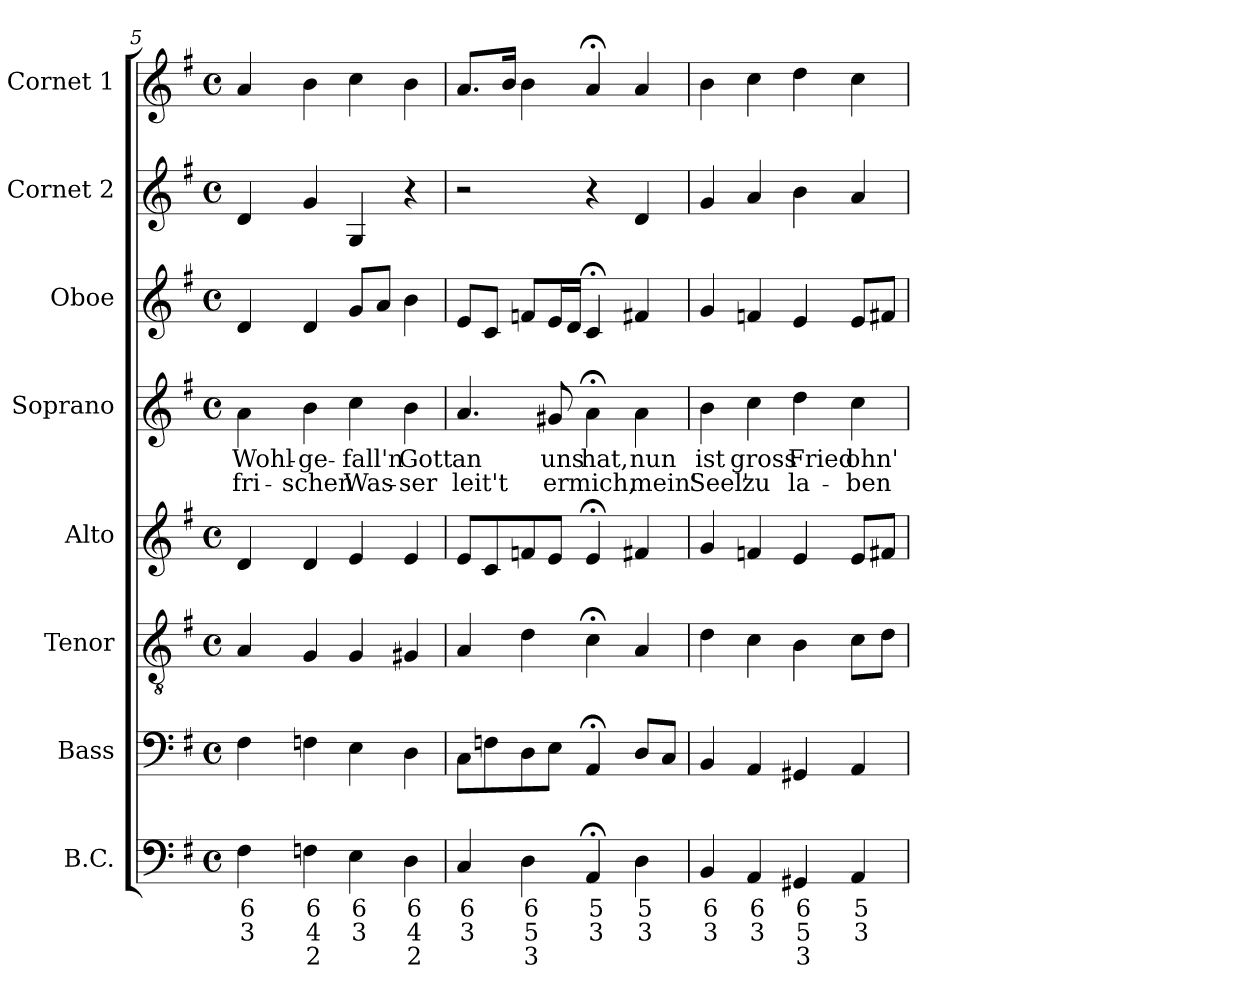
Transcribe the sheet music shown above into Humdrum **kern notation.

**kern	**text	**text	**text	**kern	**kern	**kern	**kern	**text	**text	**kern	**kern	**kern
*part8	*part8	*part8	*part8	*part7	*part6	*part5	*part4	*part4	*part4	*part3	*part2	*part1
*staff8	*staff8	*staff8	*staff8	*staff7	*staff6	*staff5	*staff4	*staff4	*staff4	*staff3	*staff2	*staff1
*I"B.C.	*	*	*	*I"Bass	*I"Tenor	*I"Alto	*I"Soprano	*	*	*I"Oboe	*I"Cornet 2	*I"Cornet 1
*I'B.C.	*	*	*	*I'B.	*I'T.	*I'A.	*I'S.	*	*	*	*	*
*clefF4	*	*	*	*clefF4	*clefGv2	*clefG2	*clefG2	*	*	*clefG2	*clefG2	*clefG2
*k[f#]	*	*	*	*k[f#]	*k[f#]	*k[f#]	*k[f#]	*	*	*k[f#]	*k[f#]	*k[f#]
*G:	*	*	*	*G:	*G:	*G:	*G:	*	*	*G:	*G:	*G:
*M4/4	*	*	*	*M4/4	*M4/4	*M4/4	*M4/4	*	*	*M4/4	*M4/4	*M4/4
*met(c)	*	*	*	*met(c)	*met(c)	*met(c)	*met(c)	*	*	*met(c)	*met(c)	*met(c)
=5	=5	=5	=5	=5	=5	=5	=5	=5	=5	=5	=5	=5
4F#i	6	3	.	4F#\	4A/	4d/	4a\	Wohl-	fri-	4d/	4d/	4a/
4Fni	6	4	2	4Fn\	4G/	4d/	4b\	-ge-	-schen	4d/	4g/	4b\
4Ei	6	3	.	4E\	4G/	4e/	4cc\	-fall'n	Was-	8g/L	4G/	4cc\
.	.	.	.	.	.	.	.	.	.	8a/J	.	.
4Di	6	4	2	4D\	4G#X/	4e/	4b\	Gott	-ser	4b\	4r	4b\
=6	=6	=6	=6	=6	=6	=6	=6	=6	=6	=6	=6	=6
4Ci	6	3	.	8C\L	4A/	8e/L	4.a/	an	leit't	8e/L	2r	8.a/L
.	.	.	.	8Fn\	.	8c/	.	.	.	8c/J	.	.
.	.	.	.	.	.	.	.	.	.	.	.	16b/Jk
4Di	6	5	3	8D\	4d\	8fn/	.	.	.	8fn/L	.	4b\
.	.	.	.	8E\J	.	8e/J	8g#X/	uns	er	16e/L	.	.
.	.	.	.	.	.	.	.	.	.	16d/JJ	.	.
4AA;<i	5	3	.	4AA;</	4c;<\	4e;</	4a;<\	hat,	mich,	4c;</	4r	4a;</
4Di	5	3	.	8D/L	4A/	4f#X/	4a\	nun	mein'	4f#X/	4d/	4a/
.	.	.	.	8C/J	.	.	.	.	.	.	.	.
=7	=7	=7	=7	=7	=7	=7	=7	=7	=7	=7	=7	=7
4BBi	6	3	.	4BB/	4d\	4g/	4b\	ist	Seel'	4g/	4g/	4b\
4AAi	6	3	.	4AA/	4c\	4fn/	4cc\	gross	zu	4fn/	4a/	4cc\
4GG#Xi	6	5	3	4GG#X/	4B\	4e/	4dd\	Fried	la-	4e/	4b\	4dd\
4AAi	5	3	.	4AA/	8c\L	8e/L	4cc\	ohn'	-ben	8e/L	4a/	4cc\
.	.	.	.	.	8d\J	8f#X/J	.	.	.	8f#X/J	.	.
=	=	=	=	=	=	=	=	=	=	=	=	=
*-	*-	*-	*-	*-	*-	*-	*-	*-	*-	*-	*-	*-
